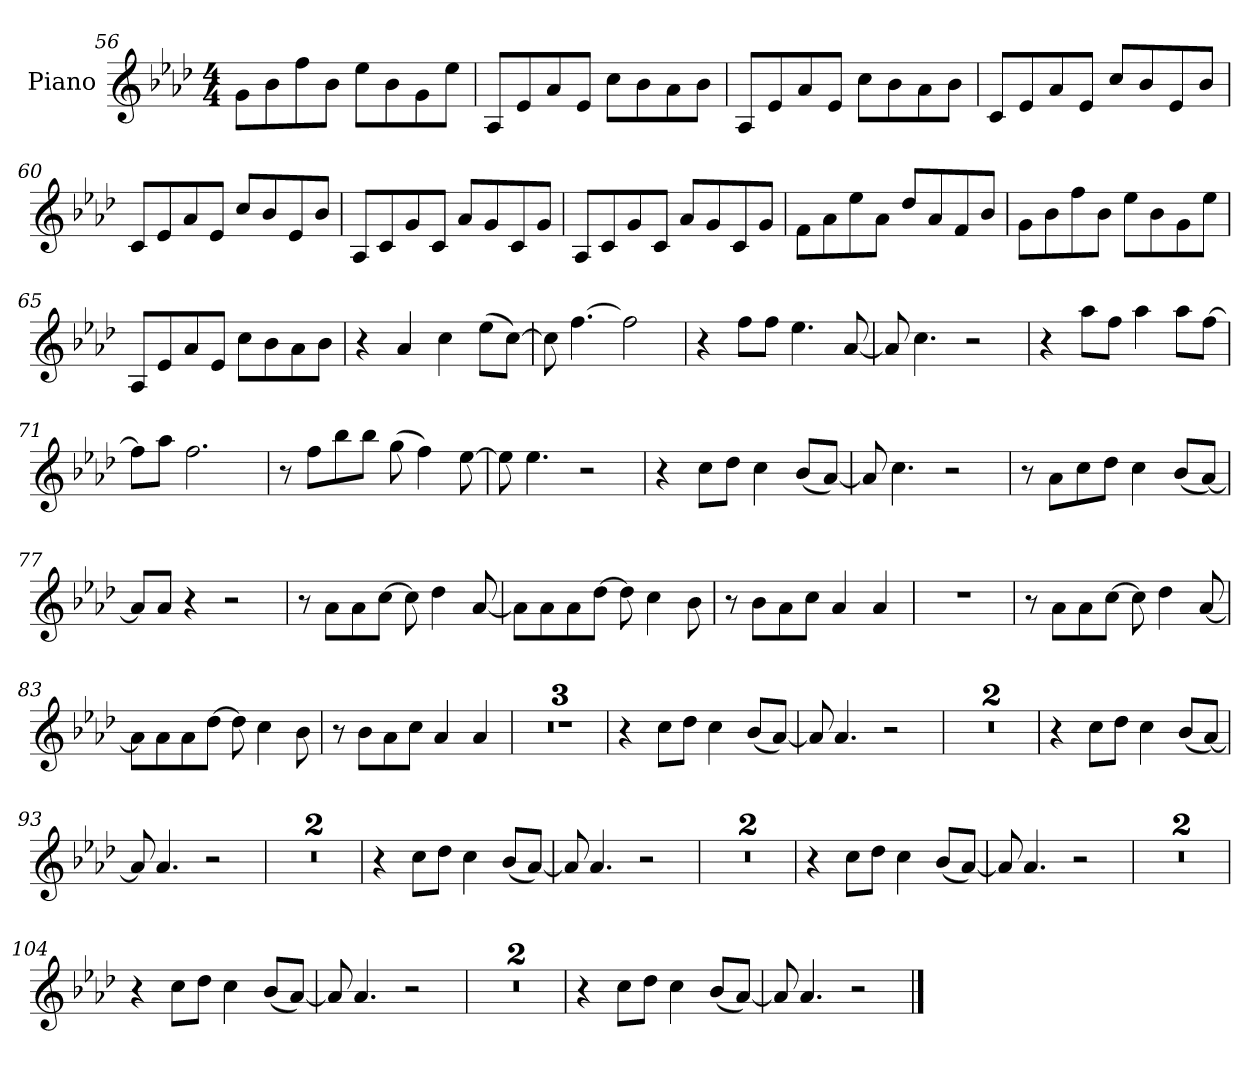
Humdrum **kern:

**kern
*part1
*staff1
*I"Piano
*I'Pno.
*clefG2
*k[b-e-a-d-]
*M4/4
=56
8g!L
8b-!
8ff!
8b-!J
8ee-!L
8b-!
8g!
8ee-!J
=57
8A-!L
8e-!
8a-!
8e-!J
8cc!L
8b-!
8a-!
8b-!J
=58
8A-!L
8e-!
8a-!
8e-!J
8cc!L
8b-!
8a-!
8b-!J
=59
8c!L
8e-!
8a-!
8e-!J
8cc!L
8b-!
8e-!
8b-!J
=60
8c!L
8e-!
8a-!
8e-!J
8cc!L
8b-!
8e-!
8b-!J
=61
8A-!L
8c!
8g!
8c!J
8a-!L
8g!
8c!
8g!J
=62
8A-!L
8c!
8g!
8c!J
8a-!L
8g!
8c!
8g!J
=63
8f!L
8a-!
8ee-!
8a-!J
8dd-!L
8a-!
8f!
8b-!J
=64
8g!L
8b-!
8ff!
8b-!J
8ee-!L
8b-!
8g!
8ee-!J
=65
8A-!L
8e-!
8a-!
8e-!J
8cc!L
8b-!
8a-!
8b-!J
=66
4r
4a-
4cc
(8ee-L
[8ccJ)
=67
8cc]
[4.ff
2ff]
=68
4r
8ffL
8ffJ
4.ee-
[8a-
=69
8a-]
4.cc
2r
=70
4r
8aa-L
8ffJ
4aa-
8aa-L
[8ffJ
=71
8ffL]
8aa-J
2.ff
=72
8r
8ffL
8bb-
8bb-J
(8gg
4ff)
[8ee-
=73
8ee-]
4.ee-
2r
=74
4r
8ccL
8dd-J
4cc
(8b-L
[8a-J)
=75
8a-]
4.cc
2r
=76
8r
8a-L
8cc
8dd-J
4cc
(8b-L
[8a-J)
=77
8a-L]
8a-J
4r
2r
=78
8r
8a-L
8a-
[8ccJ
8cc]
4dd-
[8a-
=79
8a-L]
8a-
8a-
[8dd-J
8dd-]
4cc
8b-
=80
8r
8b-L
8a-
8ccJ
4a-
4a-
=81
1r
=82
8r
8a-L
8a-
[8ccJ
8cc]
4dd-
[8a-
=83
8a-L]
8a-
8a-
[8dd-J
8dd-]
4cc
8b-
=84
8r
8b-L
8a-
8ccJ
4a-
4a-
=85
1r
=86
1r
=87
1r
=88
4r
8ccL
8dd-J
4cc
(8b-L
[8a-J)
=89
8a-]
4.a-
2r
=90
1r
=91
1r
=92
4r
8ccL
8dd-J
4cc
(8b-L
[8a-J)
=93
8a-]
4.a-
2r
=94
1r
=95
1r
=96
4r
8ccL
8dd-J
4cc
(8b-L
[8a-J)
=97
8a-]
4.a-
2r
=98
1r
=99
1r
=100
4r
8ccL
8dd-J
4cc
(8b-L
[8a-J)
=101
8a-]
4.a-
2r
=102
1r
=103
1r
=104
4r
8ccL
8dd-J
4cc
(8b-L
[8a-J)
=105
8a-]
4.a-
2r
=106
1r
=107
1r
=108
4r
8ccL
8dd-J
4cc
(8b-L
[8a-J)
=109
8a-]
4.a-
2r
==
*-
